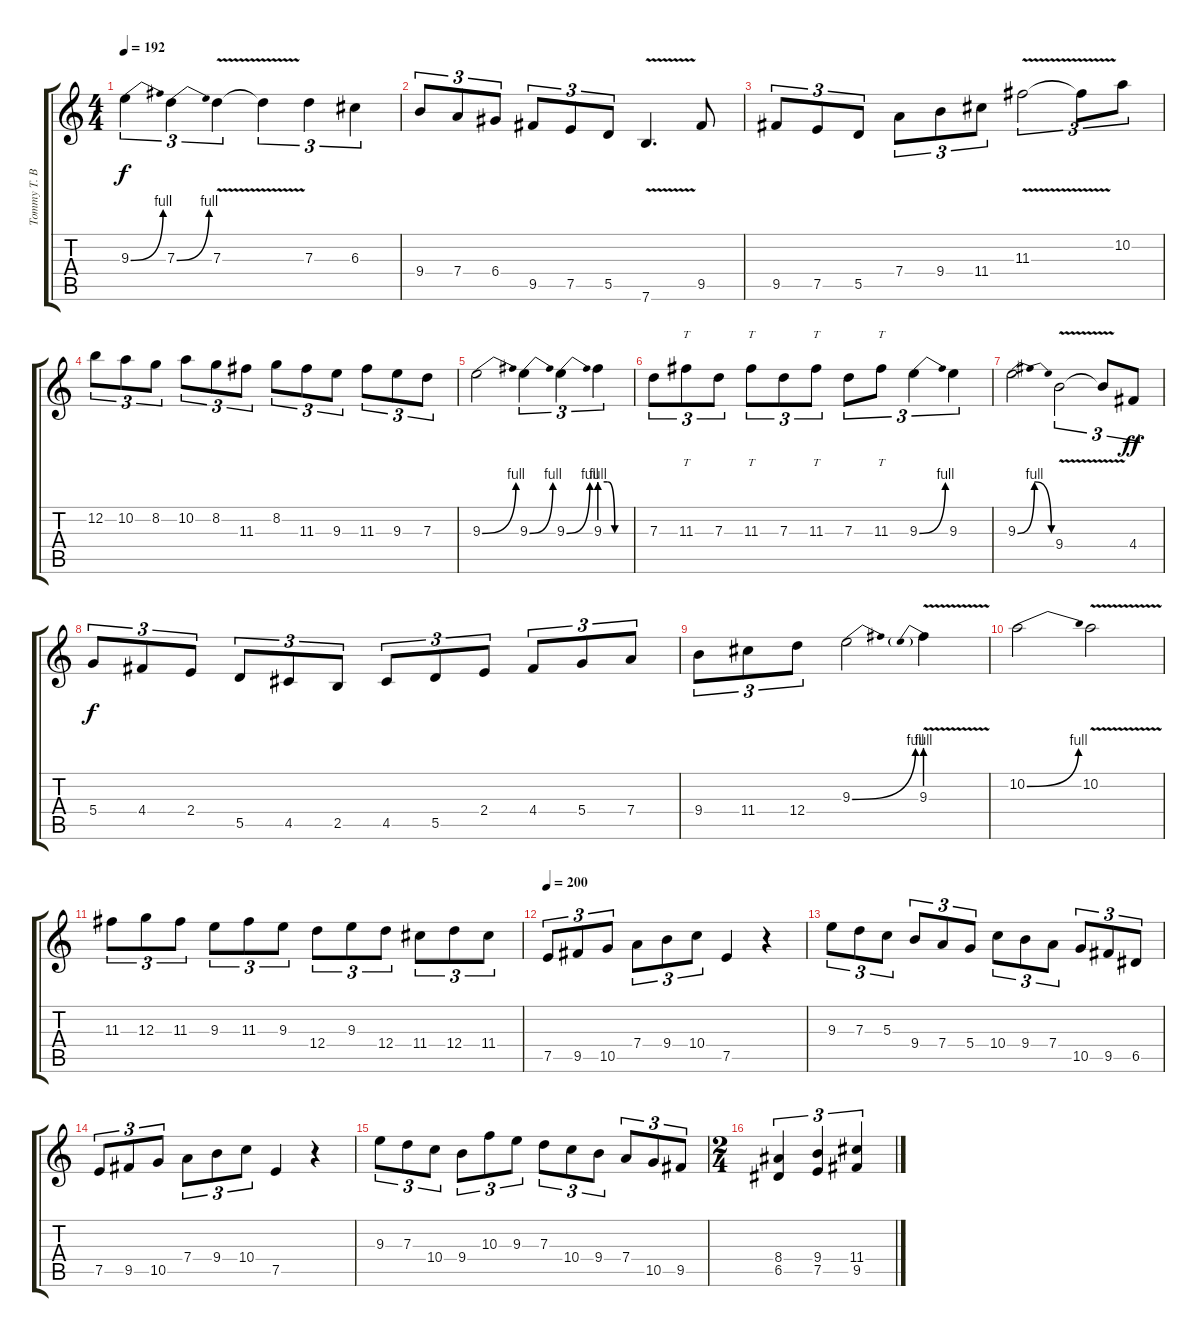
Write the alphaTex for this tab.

\track ("Tommy T. Baron (LEAD)" "Tommy T. B") {instrument overdrivenguitar}
\staff {score tabs}
\tuning (E4 B3 G3 D3 A2 E2) {hide}
\ts (4 4)
\tempo 192
\clef g2
\ks c
9.3{be (bend 0 0 60 4)}.4{tu (3 2) dy f} 7.3{be (bend 0 0 60 4)}.4{tu (3 2)} 7.3{v}.4{tu (3 2)} 7.3{t}.4{tu (3 2)} 7.3.4{tu (3 2)} 6.3.4{tu (3 2)} |
9.4.8{tu (3 2)} 7.4.8{tu (3 2)} 6.4.8{tu (3 2)} 9.5.8{tu (3 2)} 7.5.8{tu (3 2)} 5.5.8{tu (3 2)} 7.6{v}.4{d} 9.5.8 |
9.5.8{tu (3 2)} 7.5.8{tu (3 2)} 5.5.8{tu (3 2)} 7.4.8{tu (3 2)} 9.4.8{tu (3 2)} 11.4.8{tu (3 2)} 11.3{v}.2{tu (3 2)} 11.3{t}.8{tu (3 2)} 10.2.8{tu (3 2)} |
12.2.8{tu (3 2)} 10.2.8{tu (3 2)} 8.2.8{tu (3 2)} 10.2.8{tu (3 2)} 8.2.8{tu (3 2)} 11.3.8{tu (3 2)} 8.2.8{tu (3 2)} 11.3.8{tu (3 2)} 9.3.8{tu (3 2)} 11.3.8{tu (3 2)} 9.3.8{tu (3 2)} 7.3.8{tu (3 2)} |
9.3{be (bend 0 0 60 4)}.2 9.3{be (bend 0 0 60 4)}.4{tu (3 2)} 9.3{be (bend 0 0 60 4)}.4{tu (3 2)} 9.3{be (custom 0 4 15 4 30 0 60 0)}.4{tu (3 2)} |
7.3.8{tu (3 2)} 11.3.8{tt tu (3 2)} 7.3.8{tu (3 2)} 11.3.8{tt tu (3 2)} 7.3.8{tu (3 2)} 11.3.8{tt tu (3 2)} 7.3.8{tu (3 2)} 11.3.8{tt tu (3 2)} 9.3{be (bend 0 0 60 4)}.4{tu (3 2)} 9.3.4{tu (3 2)} |
9.3{be (bendrelease 0 0 15 4 45 4 60 0)}.2 9.4{v}.2{tu (3 2)} 9.4{t}.8{tu (3 2)} 4.4.8{tu (3 2) dy ff} |
5.4.8{tu (3 2) dy f} 4.4.8{tu (3 2)} 2.4.8{tu (3 2)} 5.5.8{tu (3 2)} 4.5.8{tu (3 2)} 2.5.8{tu (3 2)} 4.5.8{tu (3 2)} 5.5.8{tu (3 2)} 2.4.8{tu (3 2)} 4.4.8{tu (3 2)} 5.4.8{tu (3 2)} 7.4.8{tu (3 2)} |
9.4.8{tu (3 2)} 11.4.8{tu (3 2)} 12.4.8{tu (3 2)} 9.3{be (bend 0 0 60 4)}.2 9.3{be (prebend 0 4 60 4) v}.4 |
10.2{be (bend 0 0 60 4)}.2 10.2{v}.2 |
11.3.8{tu (3 2)} 12.3.8{tu (3 2)} 11.3.8{tu (3 2)} 9.3.8{tu (3 2)} 11.3.8{tu (3 2)} 9.3.8{tu (3 2)} 12.4.8{tu (3 2)} 9.3.8{tu (3 2)} 12.4.8{tu (3 2)} 11.4.8{tu (3 2)} 12.4.8{tu (3 2)} 11.4.8{tu (3 2)} |
\tempo 200
7.5.8{tu (3 2)} 9.5.8{tu (3 2)} 10.5.8{tu (3 2)} 7.4.8{tu (3 2)} 9.4.8{tu (3 2)} 10.4.8{tu (3 2)} 7.5.4 r.4 |
9.3.8{tu (3 2)} 7.3.8{tu (3 2)} 5.3.8{tu (3 2)} 9.4.8{tu (3 2)} 7.4.8{tu (3 2)} 5.4.8{tu (3 2)} 10.4.8{tu (3 2)} 9.4.8{tu (3 2)} 7.4.8{tu (3 2)} 10.5.8{tu (3 2)} 9.5.8{tu (3 2)} 6.5.8{tu (3 2)} |
7.5.8{tu (3 2)} 9.5.8{tu (3 2)} 10.5.8{tu (3 2)} 7.4.8{tu (3 2)} 9.4.8{tu (3 2)} 10.4.8{tu (3 2)} 7.5.4 r.4 |
9.3.8{tu (3 2)} 7.3.8{tu (3 2)} 10.4.8{tu (3 2)} 9.4.8{tu (3 2)} 10.3.8{tu (3 2)} 9.3.8{tu (3 2)} 7.3.8{tu (3 2)} 10.4.8{tu (3 2)} 9.4.8{tu (3 2)} 7.4.8{tu (3 2)} 10.5.8{tu (3 2)} 9.5.8{tu (3 2)} |
\ts (2 4)
(8.4 6.5).4{tu (3 2)} (9.4 7.5).4{tu (3 2)} (11.4 9.5).4{tu (3 2)}
